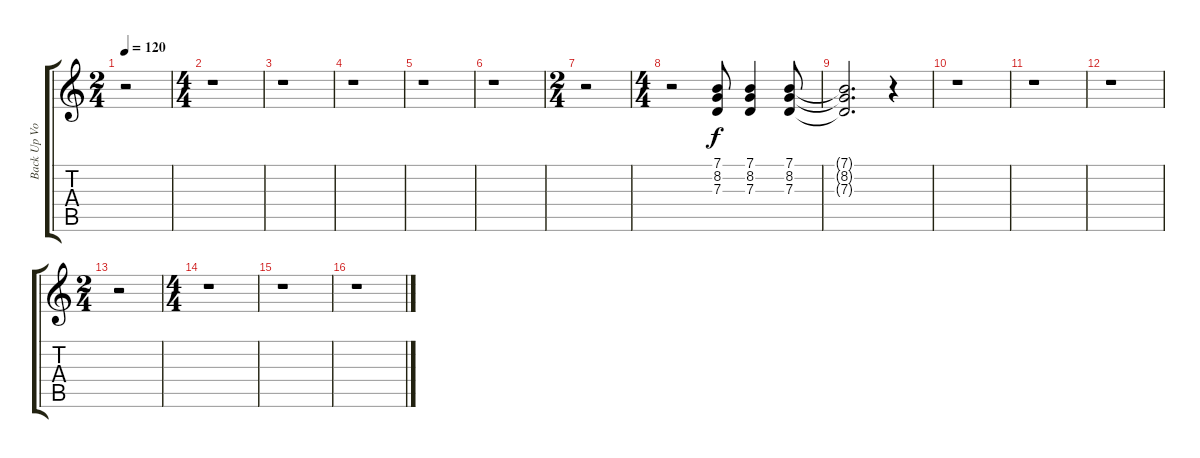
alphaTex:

\track ("Back Up Vocals" "Back Up Vo") {instrument synthvoice}
\staff {score tabs}
\tuning (E4 B3 G3 D3 A2 E2) {hide}
\ts (2 4)
\tempo 120
\clef g2
\ks c
r.2{dy f} |
\ts (4 4)
r.1 |
r.1 |
r.1 |
r.1 |
r.1 |
\ts (2 4)
r.2 |
\ts (4 4)
r.2 (7.1 8.2 7.3).8 (7.1 8.2 7.3).4 (7.1 8.2 7.3).8 |
(7.1{t} 8.2{t} 7.3{t}).2{d} r.4 |
r.1 |
r.1 |
r.1 |
\ts (2 4)
r.2 |
\ts (4 4)
r.1 |
r.1 |
r.1
